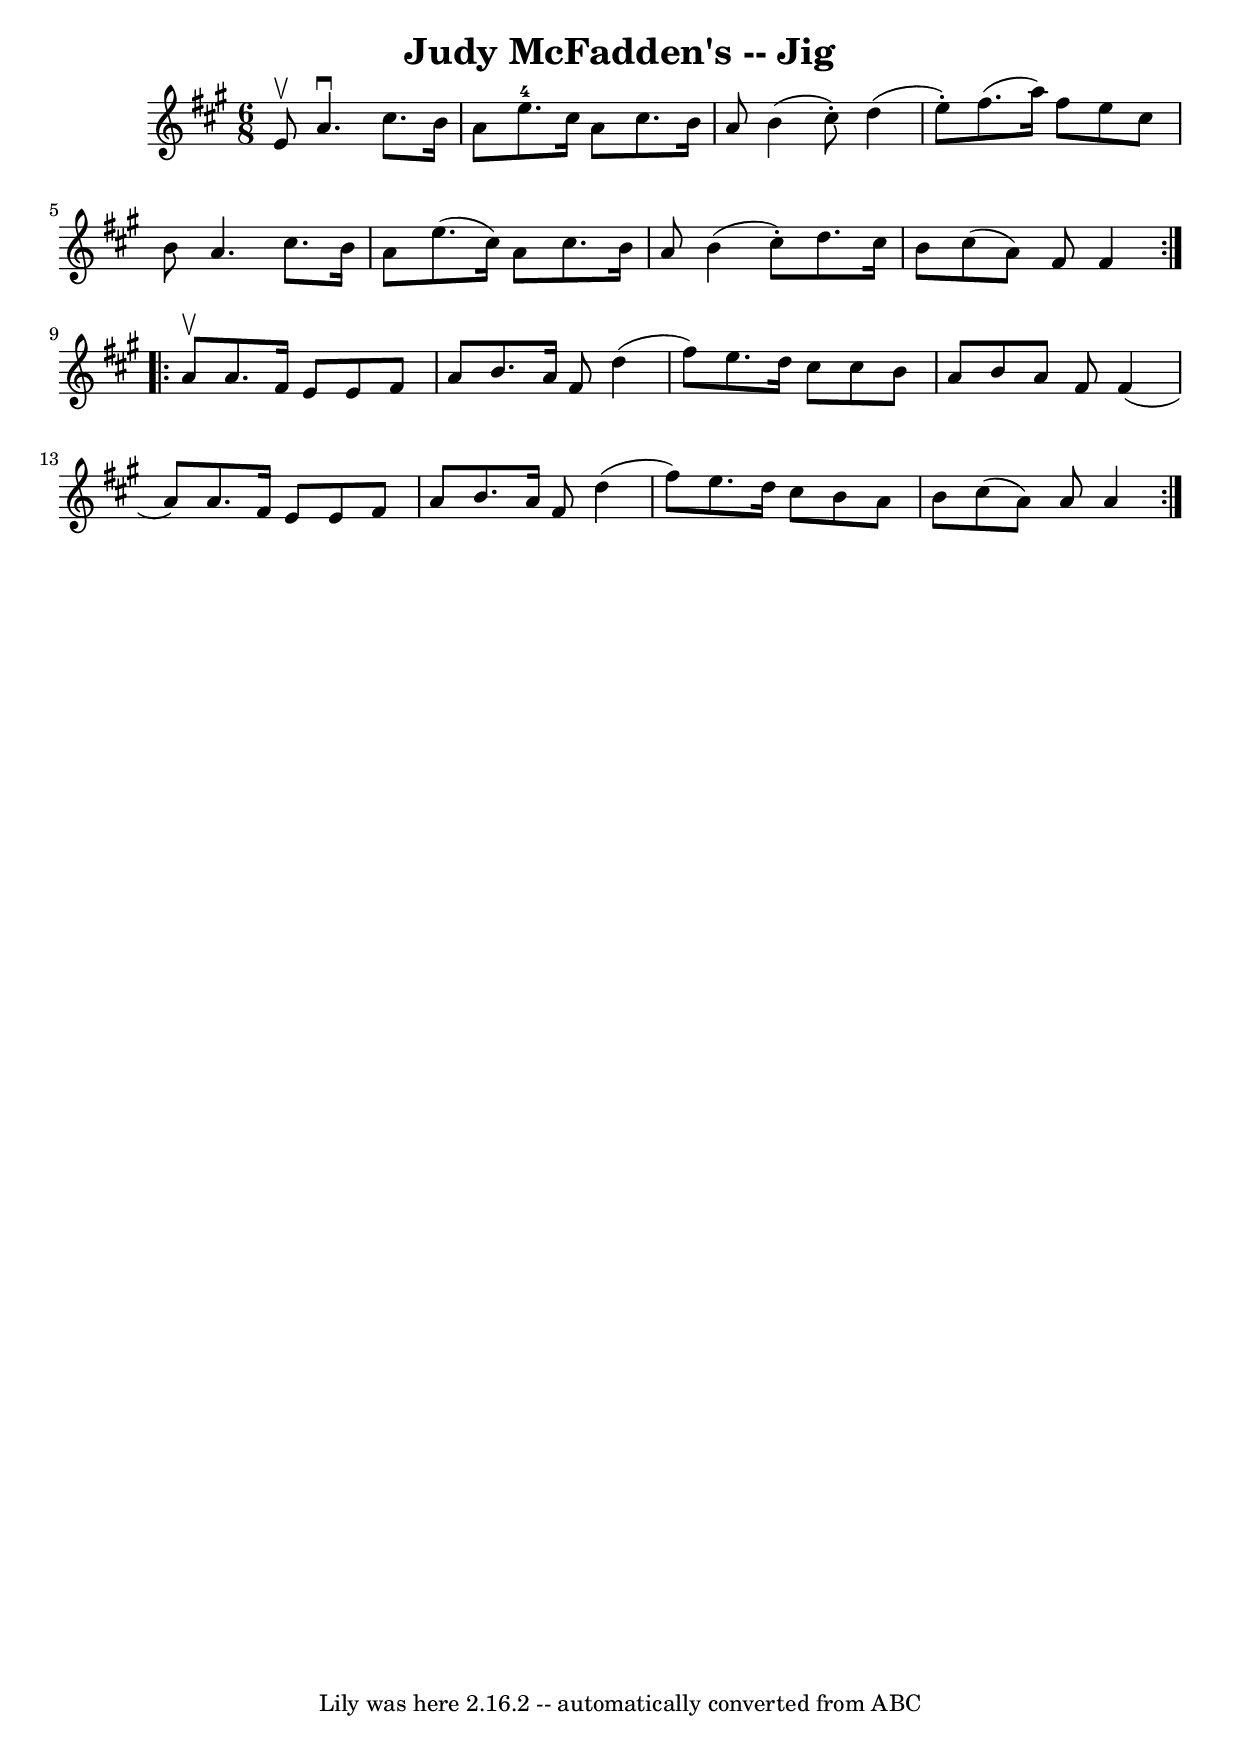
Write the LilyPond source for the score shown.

\version "2.16.2"
\include "Mammoth.ily"
\header {
  %% book = "Ryan's Mammoth Collection"
 crossRefNumber = "1"
 footnotes = ""
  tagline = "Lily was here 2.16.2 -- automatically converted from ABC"
  title = "Judy McFadden's -- Jig"

}
voicedefault =  {



  \repeat volta 2 {

    \time 6/8 
    \key a \major e'8^\upbow  |
 a'4.^\downbow cis''8. b'16 a'8   |
 e''8.-4 cis''16 a'8 cis''8. b'16 a'8   |
 b'4 (cis''8-.) d''4 (e''8-.) |
 fis''8. ( a''16) fis''8 e''8 cis''8 b'8   |
 a'4. cis''8. b'16 a'8   |
 e''8. (cis''16) a'8 cis''8. b'16 a'8   |
 b'4 (cis''8-.) d''8. cis''16 b'8  |
 cis''8 (
 a'8) fis'8 fis'4  
  } 
  \repeat volta 2 { a'8^\upbow  |
 a'8. fis'16 e'8 e'8 fis'8 a'8   |
 b'8. a'16 fis'8 d''4 (fis''8)  |
 e''8. d''16 cis''8 cis''8 b'8 a'8  |
 b'8 a'8 fis'8 fis'4 (a'8) |
 a'8. fis'16 e'8 e'8 fis'8 a'8   |
 b'8. a'16 fis'8 d''4 (fis''8) |
 e''8. d''16 cis''8 b'8 a'8 b'8   |
 cis''8 (a'8) a'8 a'4  
  }   

}

\score{
  <<

    \context Staff="default"
    {
      \voicedefault 
      
    }

  >>
  \layout {
    
  }
  \midi {
  }

}
